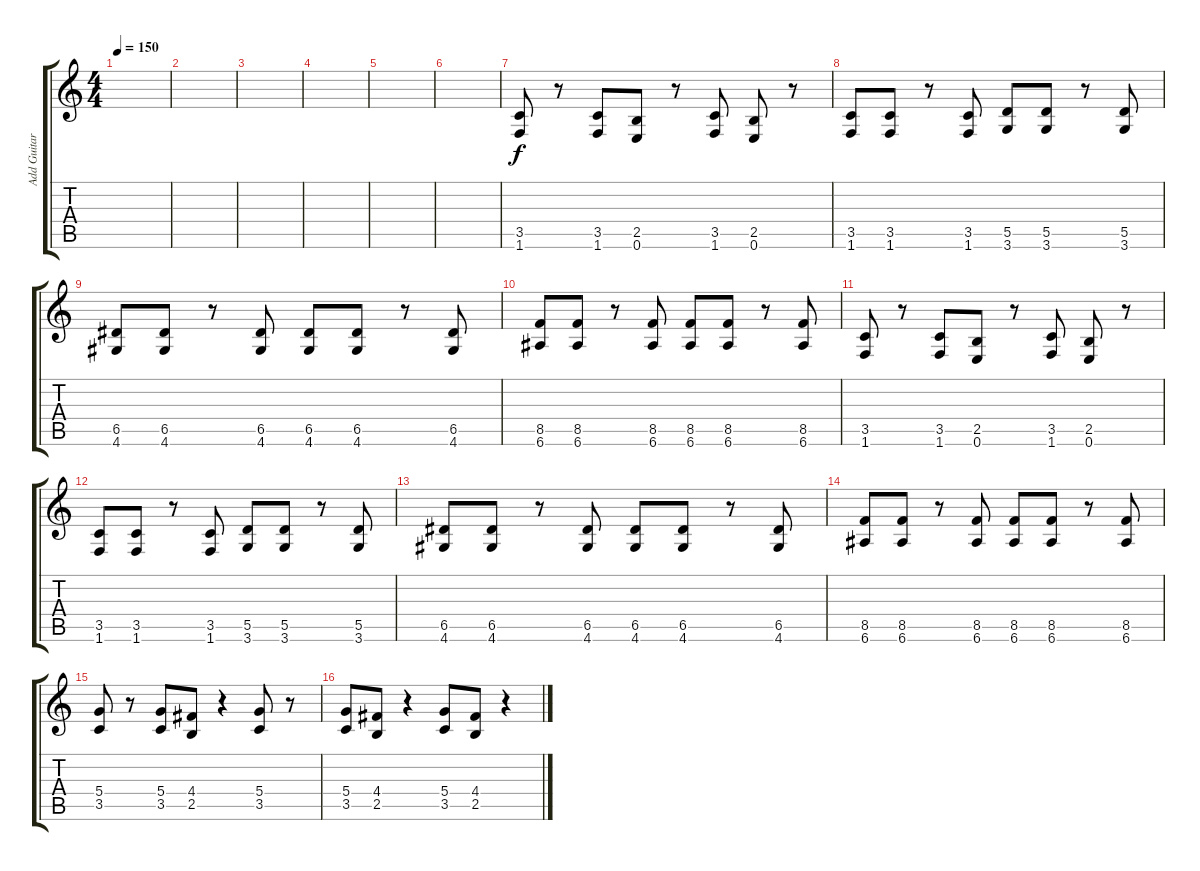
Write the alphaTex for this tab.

\track ("Add Guitarra" "Add Guitar") {instrument distortionguitar}
\staff {score tabs}
\tuning (E4 B3 G3 D3 A2 E2) {hide}
\ts (4 4)
\tempo 150
\clef g2
\ks c
|
|
|
|
|
|
(3.5 1.6).8 r.8 (3.5 1.6).8 (2.5 0.6).8 r.8 (3.5 1.6).8 (2.5 0.6).8 r.8 |
(3.5 1.6).8 (3.5 1.6).8 r.8 (3.5 1.6).8 (5.5 3.6).8 (5.5 3.6).8 r.8 (5.5 3.6).8 |
(6.5 4.6).8 (6.5 4.6).8 r.8 (6.5 4.6).8 (6.5 4.6).8 (6.5 4.6).8 r.8 (6.5 4.6).8 |
(8.5 6.6).8 (8.5 6.6).8 r.8 (8.5 6.6).8 (8.5 6.6).8 (8.5 6.6).8 r.8 (8.5 6.6).8 |
(3.5 1.6).8 r.8 (3.5 1.6).8 (2.5 0.6).8 r.8 (3.5 1.6).8 (2.5 0.6).8 r.8 |
(3.5 1.6).8 (3.5 1.6).8 r.8 (3.5 1.6).8 (5.5 3.6).8 (5.5 3.6).8 r.8 (5.5 3.6).8 |
(6.5 4.6).8 (6.5 4.6).8 r.8 (6.5 4.6).8 (6.5 4.6).8 (6.5 4.6).8 r.8 (6.5 4.6).8 |
(8.5 6.6).8 (8.5 6.6).8 r.8 (8.5 6.6).8 (8.5 6.6).8 (8.5 6.6).8 r.8 (8.5 6.6).8 |
(5.4 3.5).8 r.8 (5.4 3.5).8 (4.4 2.5).8 r.4 (5.4 3.5).8 r.8 |
(5.4 3.5).8 (4.4 2.5).8 r.4 (5.4 3.5).8 (4.4 2.5).8 r.4
